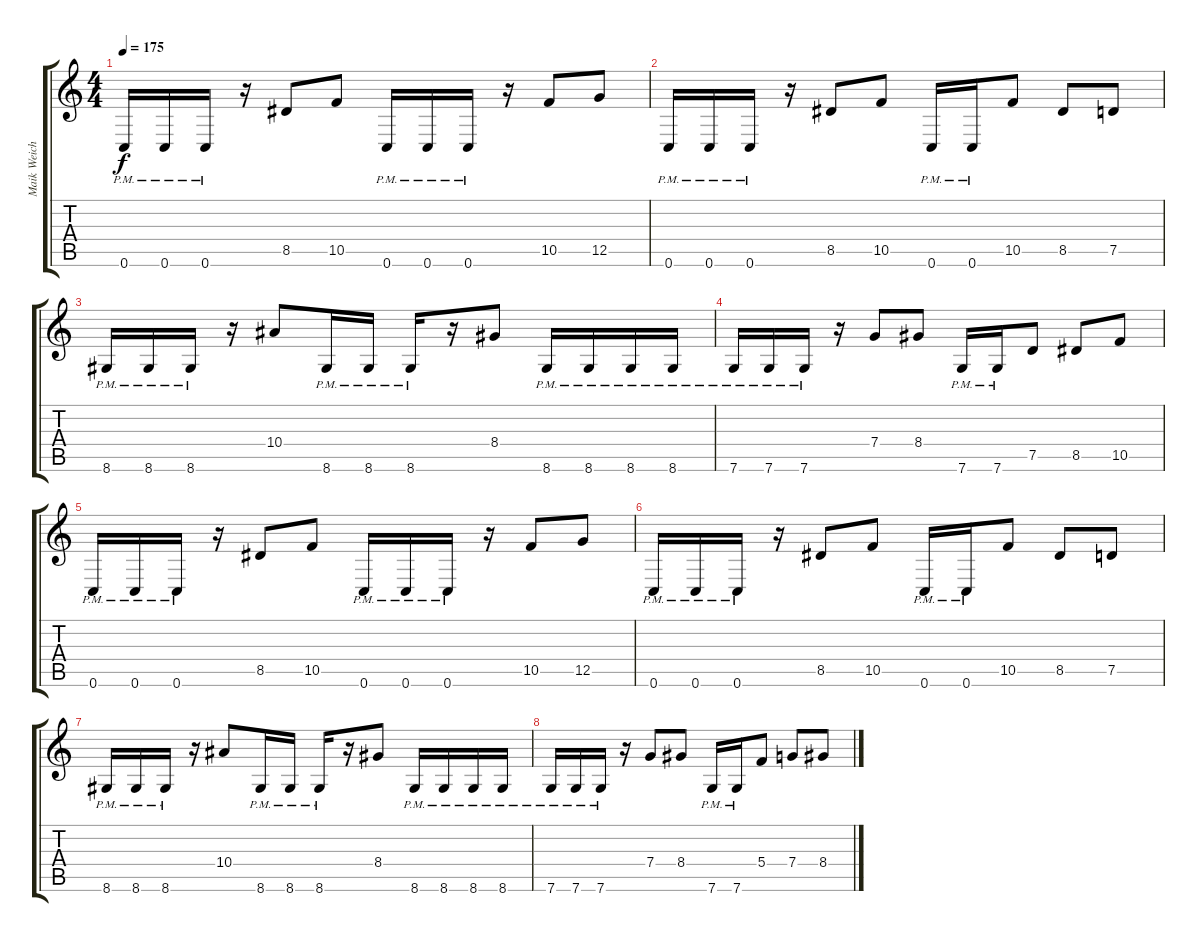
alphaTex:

\track ("Maik Weichert" "Maik Weich") {instrument distortionguitar}
\staff {score tabs}
\tuning (D4 A3 F3 C3 G2 C2) {hide}
\ts (4 4)
\tempo 175
\clef g2
\ks c
0.6{pm}.16{dy f} 0.6{pm}.16 0.6{pm}.16 r.16 8.5.8 10.5.8 0.6{pm}.16 0.6{pm}.16 0.6{pm}.16 r.16 10.5.8 12.5.8 |
0.6{pm}.16 0.6{pm}.16 0.6{pm}.16 r.16 8.5.8 10.5.8 0.6{pm}.16 0.6{pm}.16 10.5.8 8.5.8 7.5.8 |
8.6{pm}.16 8.6{pm}.16 8.6{pm}.16 r.16 10.4.8 8.6{pm}.16 8.6{pm}.16 8.6{pm}.16 r.16 8.4.8 8.6{pm}.16 8.6{pm}.16 8.6{pm}.16 8.6{pm}.16 |
7.6{pm}.16 7.6{pm}.16 7.6{pm}.16 r.16 7.4.8 8.4.8 7.6{pm}.16 7.6{pm}.16 7.5.8 8.5.8 10.5.8 |
0.6{pm}.16 0.6{pm}.16 0.6{pm}.16 r.16 8.5.8 10.5.8 0.6{pm}.16 0.6{pm}.16 0.6{pm}.16 r.16 10.5.8 12.5.8 |
0.6{pm}.16 0.6{pm}.16 0.6{pm}.16 r.16 8.5.8 10.5.8 0.6{pm}.16 0.6{pm}.16 10.5.8 8.5.8 7.5.8 |
8.6{pm}.16 8.6{pm}.16 8.6{pm}.16 r.16 10.4.8 8.6{pm}.16 8.6{pm}.16 8.6{pm}.16 r.16 8.4.8 8.6{pm}.16 8.6{pm}.16 8.6{pm}.16 8.6{pm}.16 |
7.6{pm}.16 7.6{pm}.16 7.6{pm}.16 r.16 7.4.8 8.4.8 7.6{pm}.16 7.6{pm}.16 5.4.8 7.4.8 8.4.8
